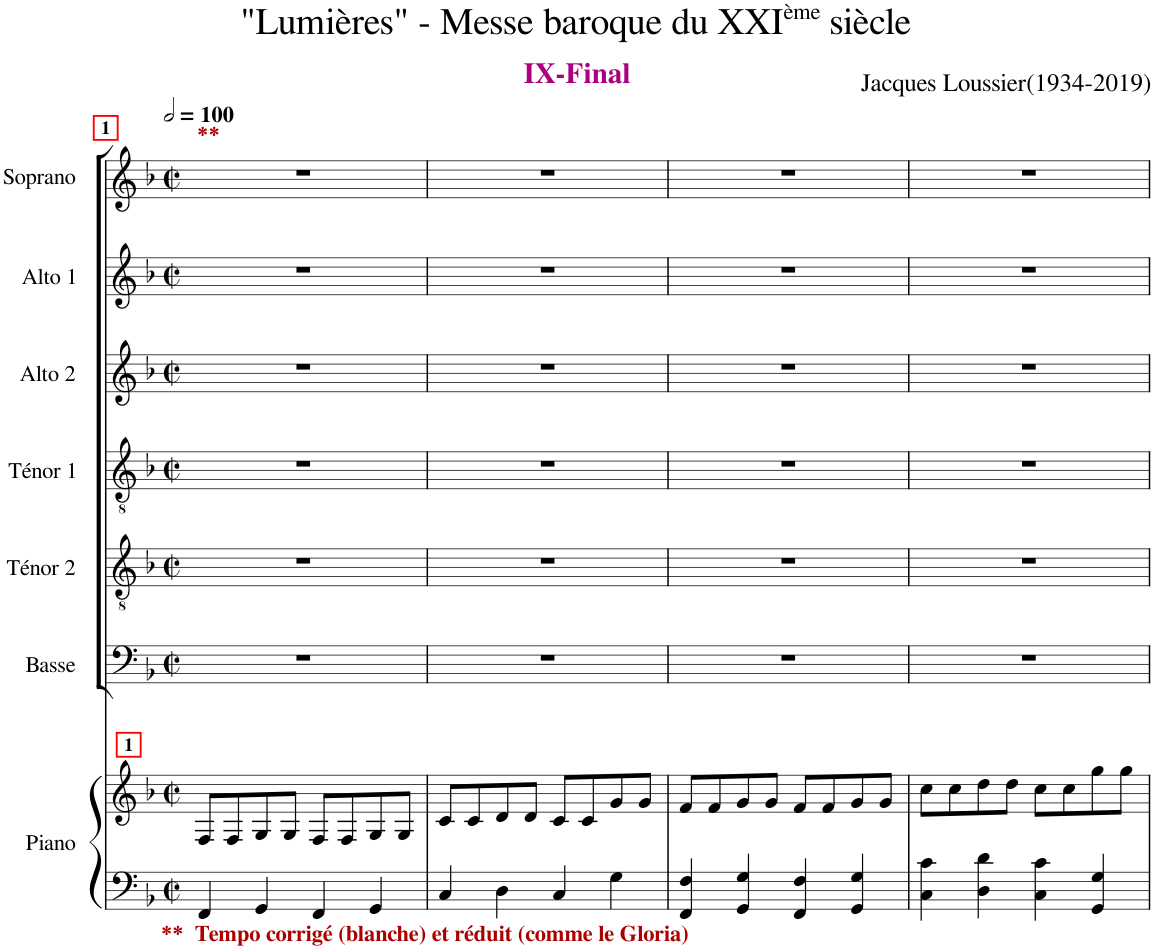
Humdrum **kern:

**kern	**kern	**kern	**kern	**kern	**kern	**kern	**kern
*part7	*part7	*part6	*part5	*part4	*part3	*part2	*part1
*staff8	*staff7	*staff6	*staff5	*staff4	*staff3	*staff2	*staff1
*I"Piano	*	*I"Basse	*I"Ténor 2	*I"Ténor 1	*I"Alto 2	*I"Alto 1	*I"Soprano
*I'Pia.	*	*I'B.	*I'T.2	*I'T.1	*I'A.2	*I'A.1	*I'S.
*clefF4	*clefG2	*clefF4	*clefGv2	*clefGv2	*clefG2	*clefG2	*clefG2
*k[b-]	*k[b-]	*k[b-]	*k[b-]	*k[b-]	*k[b-]	*k[b-]	*k[b-]
*M2/2	*M2/2	*M2/2	*M2/2	*M2/2	*M2/2	*M2/2	*M2/2
*met(c|)	*met(c|)	*met(c|)	*met(c|)	*met(c|)	*met(c|)	*met(c|)	*met(c|)
*MM200	*MM200	*MM200	*MM200	*MM200	*MM200	*MM200	*MM200
=1	=1	=1	=1	=1	=1	=1	=1
!	!	!	!	!	!	!	!LO:TX:a:B:color=#AA0000:t=**
!	!LO:TX:a:B:t=1	!	!	!	!	!	!
!LO:TX:b:B:color=#AA0000:t=**  Tempo corrigé (blanche) et réduit (comme le Gloria)	!	!	!	!	!	!	!
4FF/	8F/L	1r	1r	1r	1r	1r	1r
.	8F/	.	.	.	.	.	.
4GG/	8G/	.	.	.	.	.	.
.	8G/J	.	.	.	.	.	.
4FF/	8F/L	.	.	.	.	.	.
.	8F/	.	.	.	.	.	.
4GG/	8G/	.	.	.	.	.	.
.	8G/J	.	.	.	.	.	.
=2	=2	=2	=2	=2	=2	=2	=2
4C/	8c/L	1r	1r	1r	1r	1r	1r
.	8c/	.	.	.	.	.	.
4D\	8d/	.	.	.	.	.	.
.	8d/J	.	.	.	.	.	.
4C/	8c/L	.	.	.	.	.	.
.	8c/	.	.	.	.	.	.
4G\	8g/	.	.	.	.	.	.
.	8g/J	.	.	.	.	.	.
=3	=3	=3	=3	=3	=3	=3	=3
4FF/ 4F/	8f/L	1r	1r	1r	1r	1r	1r
.	8f/	.	.	.	.	.	.
4GG/ 4G/	8g/	.	.	.	.	.	.
.	8g/J	.	.	.	.	.	.
4FF/ 4F/	8f/L	.	.	.	.	.	.
.	8f/	.	.	.	.	.	.
4GG/ 4G/	8g/	.	.	.	.	.	.
.	8g/J	.	.	.	.	.	.
=4	=4	=4	=4	=4	=4	=4	=4
4C\ 4c\	8cc\L	1r	1r	1r	1r	1r	1r
.	8cc\	.	.	.	.	.	.
4D\ 4d\	8dd\	.	.	.	.	.	.
.	8dd\J	.	.	.	.	.	.
4C\ 4c\	8cc\L	.	.	.	.	.	.
.	8cc\	.	.	.	.	.	.
4GG/ 4G/	8gg\	.	.	.	.	.	.
.	8gg\J	.	.	.	.	.	.
=	=	=	=	=	=	=	=
*-	*-	*-	*-	*-	*-	*-	*-
